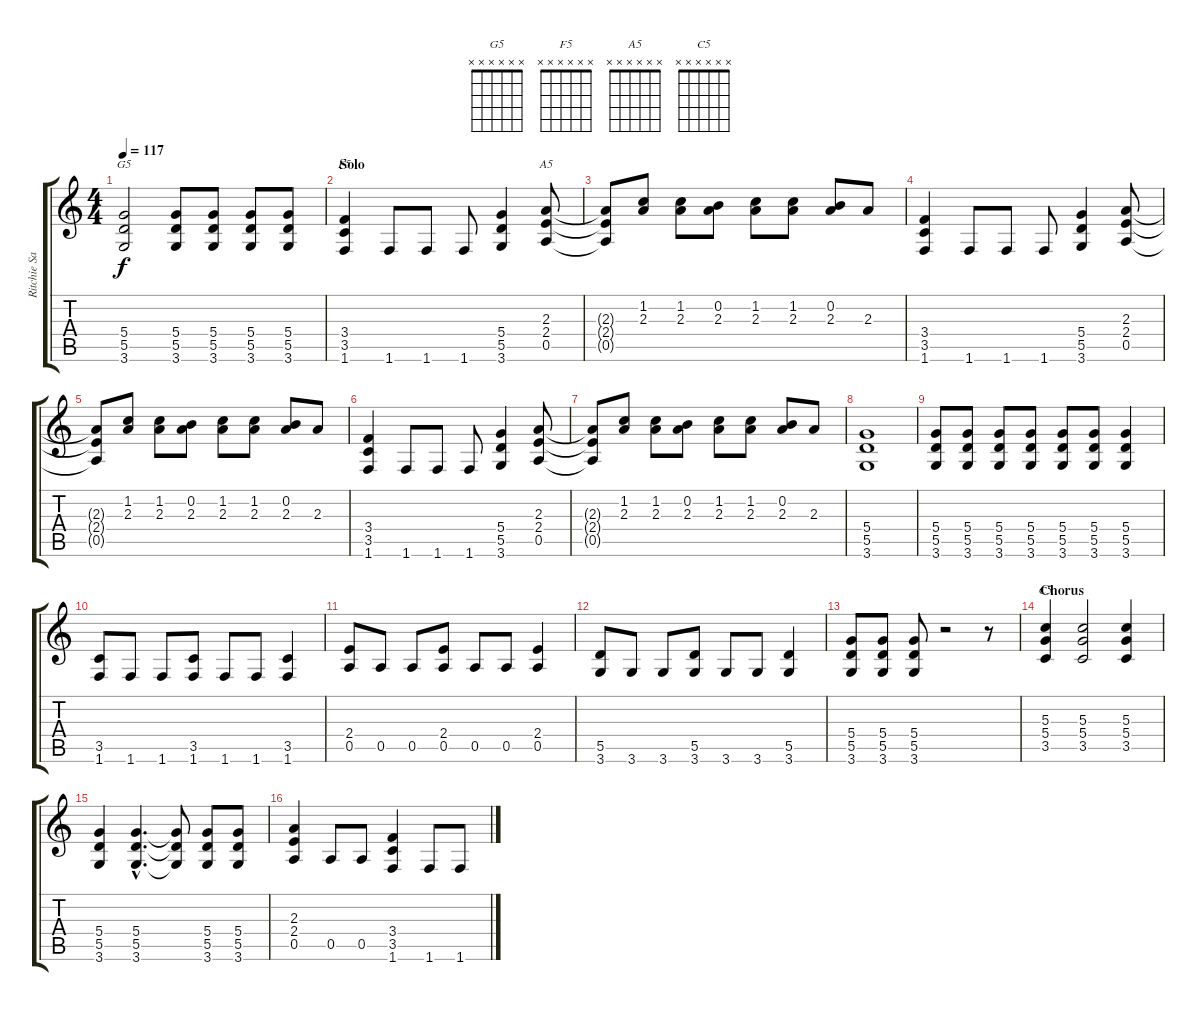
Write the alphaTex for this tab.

\track ("Ritchie Sambora" "Ritchie Sa") {instrument acousticguitarsteel}
\staff {score tabs}
\tuning (E4 B3 G3 D3 A2 E2) {hide}
\chord ("G5" x x x x x x)
\chord ("F5" x x x x x x)
\chord ("A5" x x x x x x)
\chord ("C5" x x x x x x)
\ts (4 4)
\tempo 117
\clef g2
\ks c
(5.4 5.5 3.6).2{ch "G5" dy f} (5.4 5.5 3.6).8 (5.4 5.5 3.6).8 (5.4 5.5 3.6).8 (5.4 5.5 3.6).8 |
\section ("" "Solo")
(3.4 3.5 1.6).4{ch "F5" balance 5 instrument distortionguitar} 1.6.8 1.6.8 1.6.8 (5.4 5.5 3.6).4 (2.3 2.4 0.5).8{ch "A5"} |
(2.3{t} 2.4{t} 0.5{t}).8 (1.2 2.3).8 (1.2 2.3).8 (0.2 2.3).8 (1.2 2.3).8 (1.2 2.3).8 (0.2 2.3).8 2.3.8 |
(3.4 3.5 1.6).4{balance 5 instrument distortionguitar} 1.6.8 1.6.8 1.6.8 (5.4 5.5 3.6).4 (2.3 2.4 0.5).8 |
(2.3{t} 2.4{t} 0.5{t}).8 (1.2 2.3).8 (1.2 2.3).8 (0.2 2.3).8 (1.2 2.3).8 (1.2 2.3).8 (0.2 2.3).8 2.3.8 |
(3.4 3.5 1.6).4{balance 5 instrument distortionguitar} 1.6.8 1.6.8 1.6.8 (5.4 5.5 3.6).4 (2.3 2.4 0.5).8 |
(2.3{t} 2.4{t} 0.5{t}).8 (1.2 2.3).8 (1.2 2.3).8 (0.2 2.3).8 (1.2 2.3).8 (1.2 2.3).8 (0.2 2.3).8 2.3.8 |
(5.4 5.5 3.6).1 |
(5.4 5.5 3.6).8 (5.4 5.5 3.6).8 (5.4 5.5 3.6).8 (5.4 5.5 3.6).8 (5.4 5.5 3.6).8 (5.4 5.5 3.6).8 (5.4 5.5 3.6).4 |
(3.5 1.6).8{volume 15 balance 5 instrument distortionguitar} 1.6.8 1.6.8 (3.5 1.6).8 1.6.8 1.6.8 (3.5 1.6).4 |
(2.4 0.5).8 0.5.8 0.5.8 (2.4 0.5).8 0.5.8 0.5.8 (2.4 0.5).4 |
(5.5 3.6).8 3.6.8 3.6.8 (5.5 3.6).8 3.6.8 3.6.8 (5.5 3.6).4 |
(5.4 5.5 3.6).8 (5.4 5.5 3.6).8 (5.4 5.5 3.6).8 r.2 r.8 |
\section ("" "Chorus ")
(5.3 5.4 3.5).4{ch "C5" balance 5 instrument distortionguitar} (5.3 5.4 3.5).2 (5.3 5.4 3.5).4 |
(5.4 5.5 3.6).4 (5.4{hac} 5.5{hac} 3.6{hac}).4{d} (5.4{t} 5.5{t} 3.6{t}).8 (5.4 5.5 3.6).8 (5.4 5.5 3.6).8 |
(2.3 2.4 0.5).4 0.5.8 0.5.8 (3.4 3.5 1.6).4 1.6.8 1.6.8
